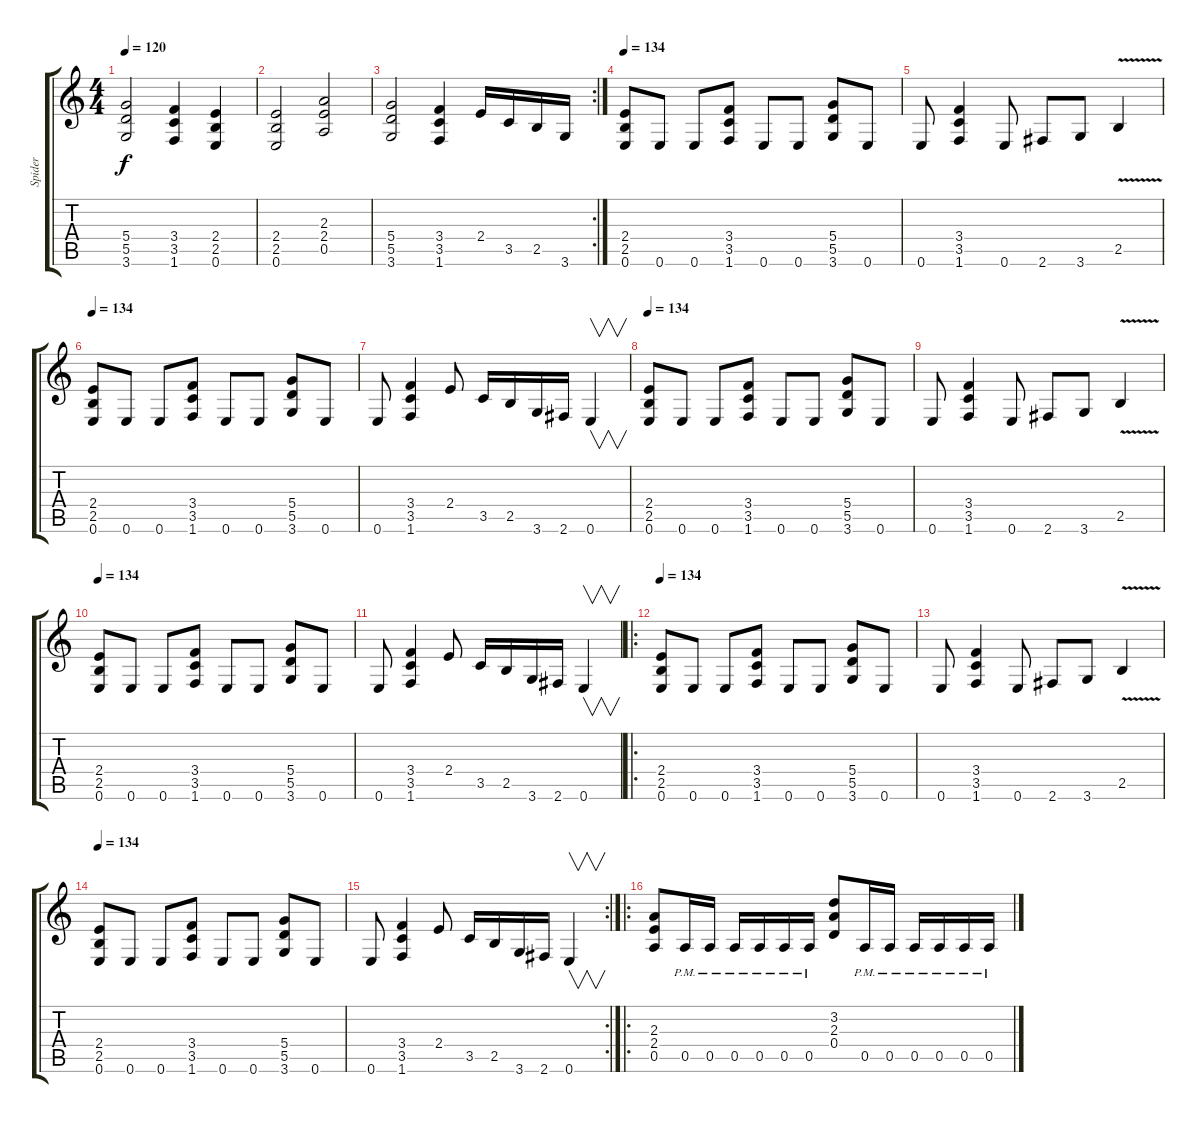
\track ("Spider" "Spider") {instrument distortionguitar}
\staff {score tabs}
\tuning (E4 B3 G3 D3 A2 E2) {hide}
\ts (4 4)
\tempo 120
\clef g2
\ks c
(5.4 5.5 3.6).2{dy f} (3.4 3.5 1.6).4 (2.4 2.5 0.6).4 |
(2.4 2.5 0.6).2 (2.3 2.4 0.5).2 |
\rc 2
(5.4 5.5 3.6).2 (3.4 3.5 1.6).4 2.4.16 3.5.16 2.5.16 3.6.16 |
\tempo 134
(2.4 2.5 0.6).8 0.6.8 0.6.8 (3.4 3.5 1.6).8 0.6.8 0.6.8 (5.4 5.5 3.6).8 0.6.8 |
0.6.8 (3.4 3.5 1.6).4 0.6.8 2.6.8 3.6.8 2.5{v}.4 |
\tempo 134
(2.4 2.5 0.6).8 0.6.8 0.6.8 (3.4 3.5 1.6).8 0.6.8 0.6.8 (5.4 5.5 3.6).8 0.6.8 |
0.6.8 (3.4 3.5 1.6).4 2.4.8 3.5.16 2.5.16 3.6.16 2.6.16 0.6.4{v} |
\tempo 134
(2.4 2.5 0.6).8 0.6.8 0.6.8 (3.4 3.5 1.6).8 0.6.8 0.6.8 (5.4 5.5 3.6).8 0.6.8 |
0.6.8 (3.4 3.5 1.6).4 0.6.8 2.6.8 3.6.8 2.5{v}.4 |
\tempo 134
(2.4 2.5 0.6).8 0.6.8 0.6.8 (3.4 3.5 1.6).8 0.6.8 0.6.8 (5.4 5.5 3.6).8 0.6.8 |
0.6.8 (3.4 3.5 1.6).4 2.4.8 3.5.16 2.5.16 3.6.16 2.6.16 0.6.4{v} |
\ro
\tempo 134
(2.4 2.5 0.6).8 0.6.8 0.6.8 (3.4 3.5 1.6).8 0.6.8 0.6.8 (5.4 5.5 3.6).8 0.6.8 |
0.6.8 (3.4 3.5 1.6).4 0.6.8 2.6.8 3.6.8 2.5{v}.4 |
\tempo 134
(2.4 2.5 0.6).8 0.6.8 0.6.8 (3.4 3.5 1.6).8 0.6.8 0.6.8 (5.4 5.5 3.6).8 0.6.8 |
\rc 2
0.6.8 (3.4 3.5 1.6).4 2.4.8 3.5.16 2.5.16 3.6.16 2.6.16 0.6.4{v} |
\ro
(2.3 2.4 0.5).8 0.5{pm}.16 0.5{pm}.16 0.5{pm}.16 0.5{pm}.16 0.5{pm}.16 0.5{pm}.16 (3.2 2.3 0.4).8 0.5{pm}.16 0.5{pm}.16 0.5{pm}.16 0.5{pm}.16 0.5{pm}.16 0.5{pm}.16
